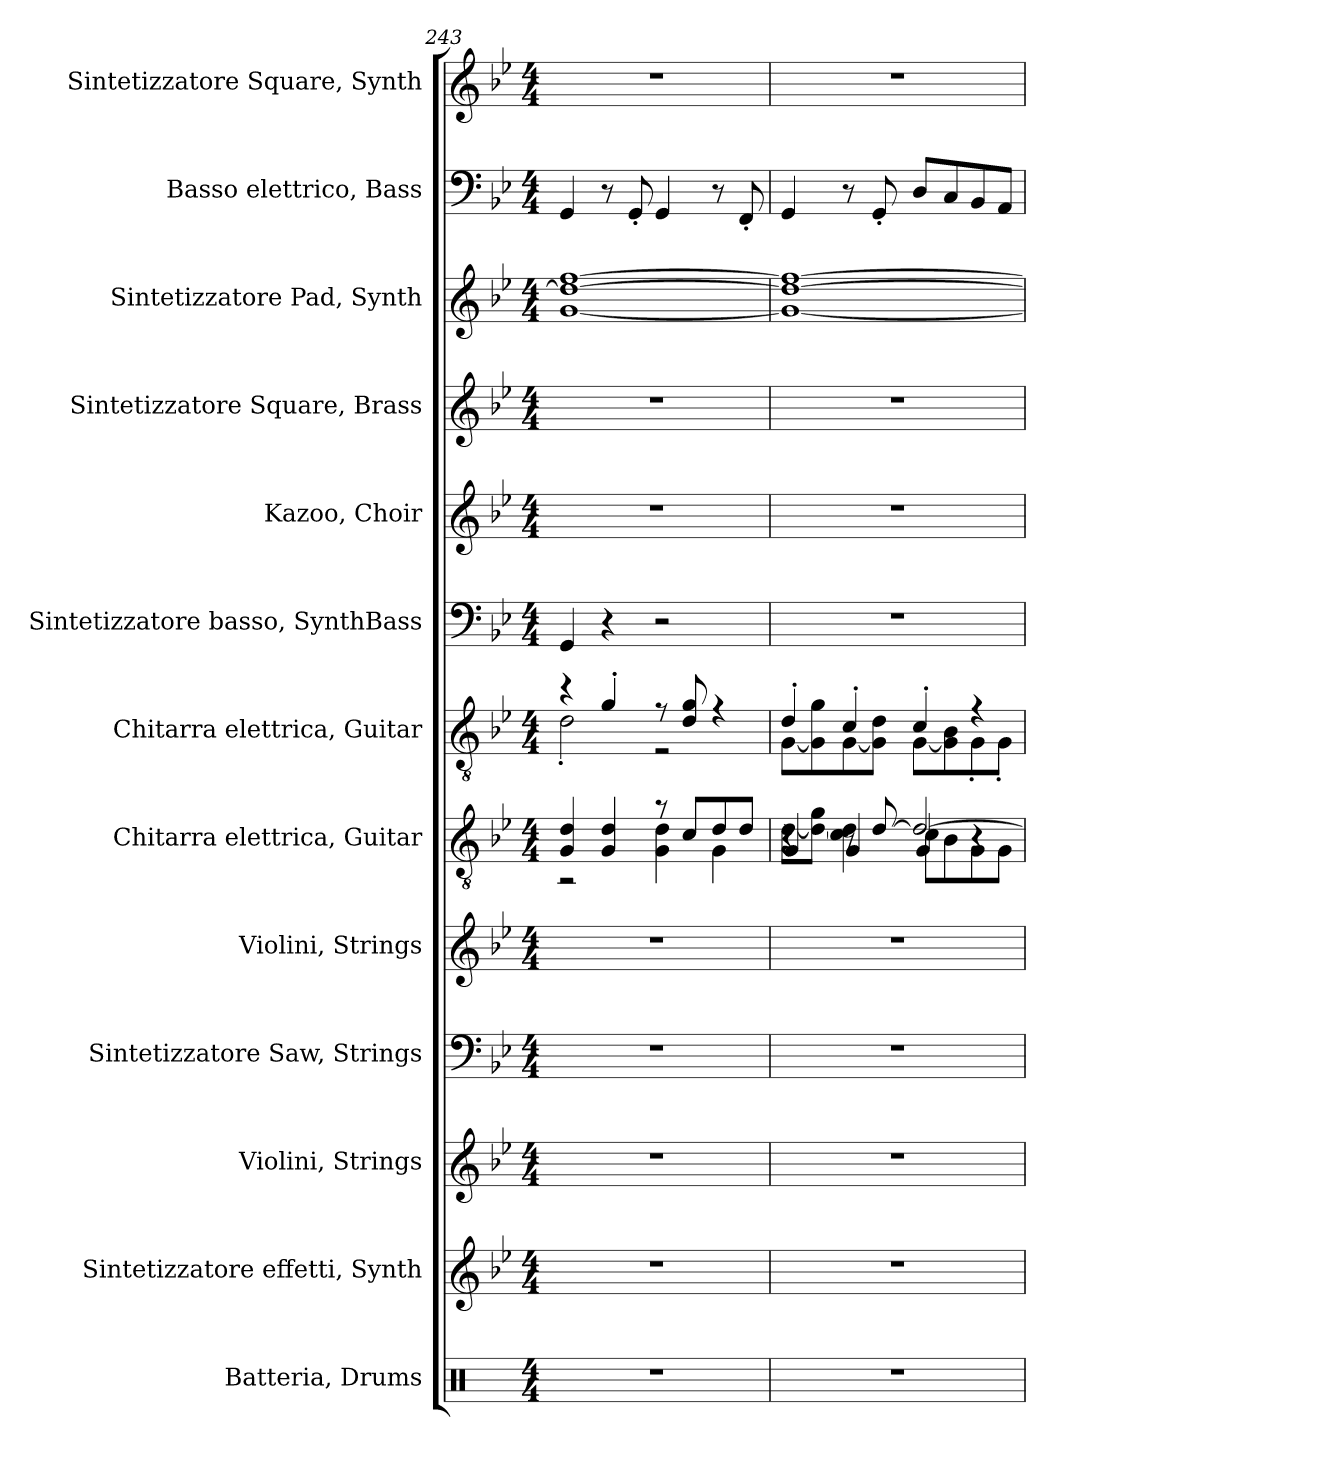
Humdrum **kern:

**kern	**kern	**kern	**kern	**kern	**kern	**kern	**kern	**kern	**kern	**kern	**kern	**kern
*part13	*part12	*part11	*part10	*part9	*part8	*part7	*part6	*part5	*part4	*part3	*part2	*part1
*staff13	*staff12	*staff11	*staff10	*staff9	*staff8	*staff7	*staff6	*staff5	*staff4	*staff3	*staff2	*staff1
*I"Batteria, Drums	*I"Sintetizzatore effetti, Synth	*I"Violini, Strings	*I"Sintetizzatore Saw, Strings	*I"Violini, Strings	*I"Chitarra elettrica, Guitar	*I"Chitarra elettrica, Guitar	*I"Sintetizzatore basso, SynthBass	*I"Kazoo, Choir	*I"Sintetizzatore Square, Brass	*I"Sintetizzatore Pad, Synth	*I"Basso elettrico, Bass	*I"Sintetizzatore Square, Synth
*I'Batt.	*I'Sint.	*I'Vl.	*I'Sint.	*I'Vl.	*I'Chit. el.	*I'Chit. el.	*I'Sint.	*I'Kaz.	*I'Sint.	*I'Sint.	*I'B. el.	*I'Sint.
!!LO:PB:g=z
*clefX	*clefG2	*clefG2	*clefF4	*clefG2	*clefGv2	*clefGv2	*clefF4	*clefG2	*clefG2	*clefG2	*clefF4	*clefG2
*	*	*	*	*	*	*	*	*	*	*	*ITrd7c12	*
*k[]	*k[b-e-]	*k[b-e-]	*k[b-e-]	*k[b-e-]	*k[b-e-]	*k[b-e-]	*k[b-e-]	*k[b-e-]	*k[b-e-]	*k[b-e-]	*k[b-e-]	*k[b-e-]
*M4/4	*M4/4	*M4/4	*M4/4	*M4/4	*M4/4	*M4/4	*M4/4	*M4/4	*M4/4	*M4/4	*M4/4	*M4/4
=243	=243	=243	=243	=243	=243	=243	=243	=243	=243	=243	=243	=243
*	*	*	*	*	*^	*^	*	*	*	*	*	*
1r	1r	1r	1r	1r	4G/ 4d/	2r	4r	2d'\	4GG/	1r	1r	[1g 1dd_ [1ff	4GGG/	1r
.	.	.	.	.	4G/ 4d/	.	4g'/	.	4r	.	.	.	8r	.
.	.	.	.	.	.	.	.	.	.	.	.	.	8GGG'/	.
.	.	.	.	.	8r	4G\ 4d\	8r	2r	2r	.	.	.	4GGG/	.
.	.	.	.	.	8c/L	.	8d/ 8g/	.	.	.	.	.	.	.
.	.	.	.	.	8d/	4G\	4r	.	.	.	.	.	8r	.
.	.	.	.	.	8d/J	.	.	.	.	.	.	.	8FFF'/	.
=244	=244	=244	=244	=244	=244	=244	=244	=244	=244	=244	=244	=244	=244	=244
*	*	*	*	*	*	*^	*	*	*	*	*	*	*	*
1r	1r	1r	1r	1r	4r	[8d\L	4G/	4d'/	[8G\L	1r	1r	1r	1g_ 1dd_ 1ff_	4GGG/	1r
.	.	.	.	.	.	8d\_ 8g\J	.	.	8G\] 8g\	.	.	.	.	.	.
.	.	.	.	.	8r	4c\ 4d\]	4G/	4c'/	[8G\	.	.	.	.	8r	.
.	.	.	.	.	[8d/	.	.	.	8G\] 8d\J	.	.	.	.	8GGG'/	.
.	.	.	.	.	2d/_	8c\L	4G/	4c'/	[8G\L	.	.	.	.	8DD/L	.
.	.	.	.	.	.	8B-\	.	.	8G\] 8B-\	.	.	.	.	8CC/	.
.	.	.	.	.	.	8G\	4r	4r	8G'\	.	.	.	.	8BBB-/	.
.	.	.	.	.	.	8G\J	.	.	8G'\J	.	.	.	.	8AAA/J	.
*	*	*	*	*	*v	*v	*v	*	*	*	*	*	*	*	*
*	*	*	*	*	*	*v	*v	*	*	*	*	*	*
=	=	=	=	=	=	=	=	=	=	=	=	=
*-	*-	*-	*-	*-	*-	*-	*-	*-	*-	*-	*-	*-
